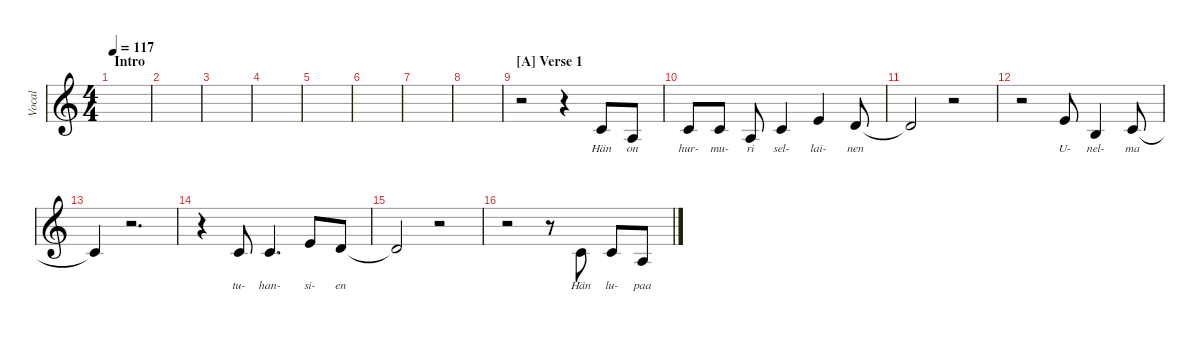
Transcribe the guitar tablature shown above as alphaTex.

\defaultSystemsLayout 4
\hideDynamics
\bracketExtendMode nobrackets
\track ("Vocal" "Vocal") {instrument lead6voice}
\staff {score}
\tuning (E4 B3 G3 D3 A2 E2)
\ts (4 4)
\section ("" "Intro")
\tempo 117
\clef g2
\ks c
|
|
|
|
|
|
|
|
\section ("A" "Verse 1")
r.2{beam Down} r.4{beam Down} 1.2.8{lyrics (0 "Hän") lyrics (1 "") lyrics (2 "") lyrics (3 "") lyrics (4 "") beam Up} 2.3.8{lyrics (0 "on") lyrics (1 "") lyrics (2 "") lyrics (3 "") lyrics (4 "") beam Up} |
1.2.8{lyrics (0 "hur-") lyrics (1 "") lyrics (2 "") lyrics (3 "") lyrics (4 "") beam Up} 1.2.8{lyrics (0 "mu-") lyrics (1 "") lyrics (2 "") lyrics (3 "") lyrics (4 "") beam Up} 2.3.8{lyrics (0 "ri") lyrics (1 "") lyrics (2 "") lyrics (3 "") lyrics (4 "") beam Up} 1.2.4{lyrics (0 "sel-") lyrics (1 "") lyrics (2 "") lyrics (3 "") lyrics (4 "") beam Up} 0.1.4{lyrics (0 "lai-") lyrics (1 "") lyrics (2 "") lyrics (3 "") lyrics (4 "") beam Up} 3.2.8{lyrics (0 "nen") lyrics (1 "") lyrics (2 "") lyrics (3 "") lyrics (4 "") beam Up} |
3.2{t}.2{beam Up} r.2{beam Down} |
r.2{beam Down} 5.2.8{lyrics (0 "U-") lyrics (1 "") lyrics (2 "") lyrics (3 "") lyrics (4 "") beam Up} 0.2.4{lyrics (0 "nel-") lyrics (1 "") lyrics (2 "") lyrics (3 "") lyrics (4 "") beam Up} 1.2.8{lyrics (0 "ma") lyrics (1 "") lyrics (2 "") lyrics (3 "") lyrics (4 "") beam Up} |
1.2{t}.4{beam Up} r.2{d beam Down} |
r.4{beam Down} 1.2.8{lyrics (0 "tu-") lyrics (1 "") lyrics (2 "") lyrics (3 "") lyrics (4 "") beam Up} 1.2.4{d lyrics (0 "han-") lyrics (1 "") lyrics (2 "") lyrics (3 "") lyrics (4 "") beam Up} 0.1.8{lyrics (0 "si-") lyrics (1 "") lyrics (2 "") lyrics (3 "") lyrics (4 "") beam Up} 3.2.8{lyrics (0 "en") lyrics (1 "") lyrics (2 "") lyrics (3 "") lyrics (4 "") beam Up} |
3.2{t}.2{beam Up} r.2{beam Down} |
\scale
0.214694 r.2{beam Down} r.8{beam Down} 1.2.8{lyrics (0 "Hän") lyrics (1 "") lyrics (2 "") lyrics (3 "") lyrics (4 "") beam Up} 1.2.8{lyrics (0 "lu-") lyrics (1 "") lyrics (2 "") lyrics (3 "") lyrics (4 "") beam Up} 2.3.8{lyrics (0 "paa") lyrics (1 "") lyrics (2 "") lyrics (3 "") lyrics (4 "") beam Up}
